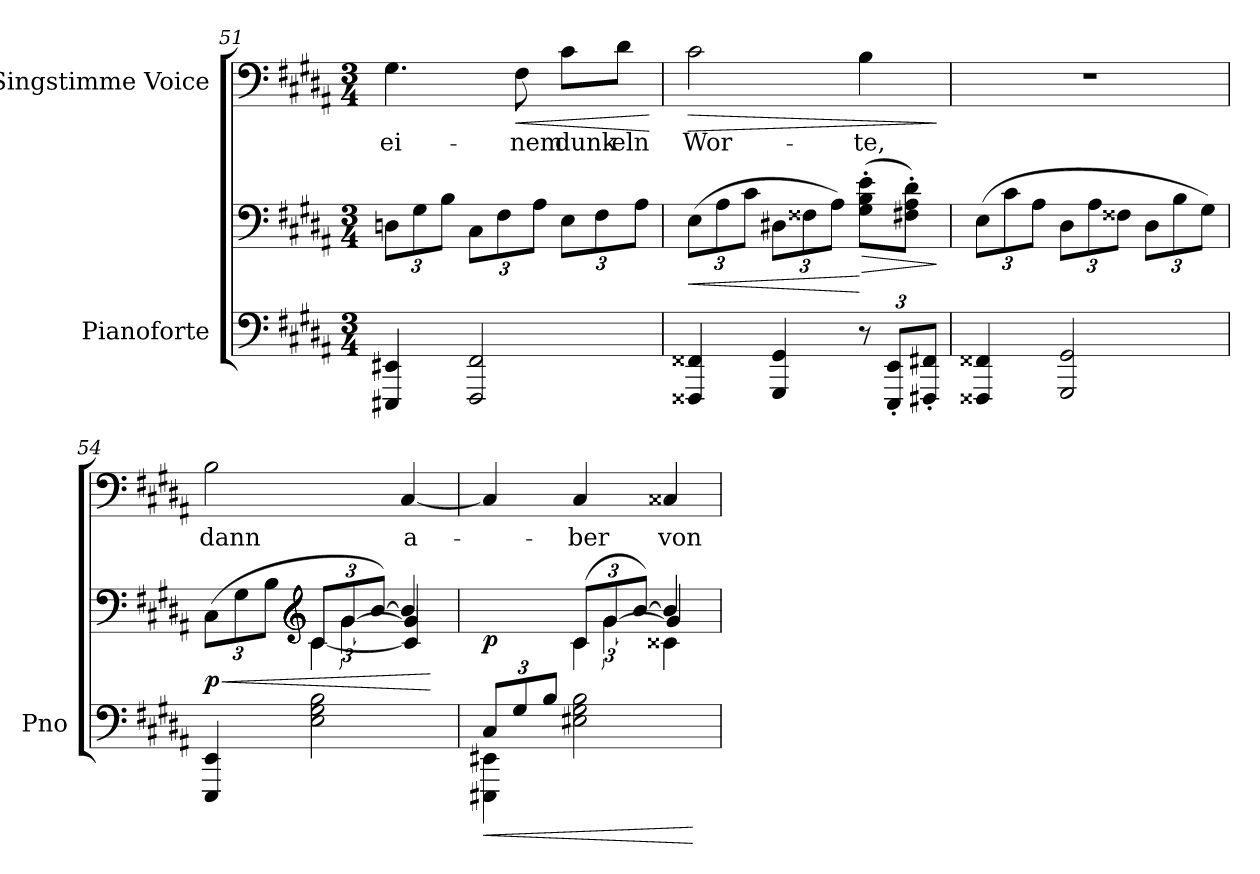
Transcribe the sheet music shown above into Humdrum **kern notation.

**kern	**kern	**dynam	**kern	**text	**dynam
*part2	*part2	*part2	*part1	*part1	*part1
*staff3	*staff2	*staff2/3	*staff1	*staff1	*staff1
*I"Pianoforte	*	*	*I"Singstimme Voice	*	*
*I'Pno	*	*	*	*	*
*clefF4	*clefF4	*	*clefF4	*	*
*k[f#c#g#d#a#]	*k[f#c#g#d#a#]	*	*k[f#c#g#d#a#]	*	*
*M3/4	*M3/4	*	*M3/4	*	*
*	*Xbrackettup	*	*	*	*
=51	=51	=51	=51	=51	=51
!	!	!	!	!LO:LY:b	!
4EEE#X/ 4EE#X/	12Dn\L	.	4.G#\	ei-	.
.	12G#\	.	.	.	.
.	12B\J	.	.	.	.
2FFF#/ 2FF#/	12C#\L	.	.	.	.
.	12F#\	.	.	.	.
!	!	!	!	!LO:LY:b	!LO:HP:b
.	.	.	8F#\	-nem	<
.	12A#\J	.	.	.	.
!	!	!	!	!LO:LY:b	!
.	12E\L	.	8c#\L	dunk-	.
.	12F#\	.	.	.	.
!	!	!	!	!LO:LY:b	!
.	.	.	8d#\J	-eln	.
.	12A#\J	.	.	.	.
.	.	.	.	.	[
=52	=52	=52	=52	=52	=52
!	!	!LO:HP:b	!	!LO:LY:b	!LO:HP:b
4FFF##X/ 4FF##X/	(>12E\L	<	2c#\	Wor-	>
.	12A#\	.	.	.	.
.	12c#\J	.	.	.	.
4GGG#/ 4GG#/	12D#X\L	.	.	.	.
.	12F##X\	.	.	.	.
.	12A#\J)	.	.	.	.
*Xbrackettup	*	*	*	*	*
!	!	!LO:HP:n=1:b	!	!LO:LY:b	!
12r	(>8G#\' 8B\' 8e\'L	[ >	4B\	-te,	.
12EEE/' 12EE/'L	.	.	.	.	.
.	8F#X\' 8A#\' 8d#\'J)	.	.	.	.
12FFF#X/' 12FF#X/'J	.	.	.	.	.
.	.	]	.	.	]
=53	=53	=53	=53	=53	=53
4FFF##X/ 4FF##X/	(>12E\L	.	2.r	.	.
.	12c#\	.	.	.	.
.	12A#\J	.	.	.	.
2GGG#/ 2GG#/	12D#\L	.	.	.	.
.	12A#\	.	.	.	.
.	12F##X\J	.	.	.	.
.	12D#\L	.	.	.	.
.	12B\	.	.	.	.
.	12G#\J)	.	.	.	.
!!LO:LB:g=z
=54	=54	=54	=54	=54	=54
!	!	!LO:HP:b	!	!LO:LY:b	!
*	*^	*	*	*	*
*	*	*^	*	*	*	*
!	!	!	!	!LO:DY:n=1:b	!	!	!
4EEE/ 4EE/	(>12C#\L	4ryy	4ryy	< p	2B\	dann	.
.	12G#\	.	.	.	.	.	.
.	12B\J	.	.	.	.	.	.
*	*clefG2	*	*	*	*	*	*
*	*	*	*brackettup	*	*	*	*
2E\ 2G#\ 2B\	12c#/L	[4c#\	12ryy	.	.	.	.
.	12g#/	.	[6g#\	.	.	.	.
.	[12b/J)	.	.	.	.	.	.
!	!	!	!	!	!	!LO:LY:b	!
.	4b/]	4c#/]	4g#/]	.	[4C#/	a-	.
*	*v	*v	*v	*	*	*	*
.	.	[	.	.	.
=55	=55	=55	=55	=55	=55
!	!	!LO:HP:b=2	!	!	!
*^	*^	*	*	*	*
*	*	*	*^	*	*	*	*
!	!	!	!	!	!LO:DY:n=1:b	!	!	!
(>12C#/L	4EEE#X\ 4EE#X\	4ryy	4ryy	4ryy	< p	4C#/]	.	.
12G#/	.	.	.	.	.	.	.	.
12B/J	.	.	.	.	.	.	.	.
*	*	*Xbrackettup	*	*brackettup	*	*	*	*
!	!	!	!	!	!	!	!LO:LY:b	!
2ryy	2E#X\ 2G#\ 2B\	(<12c#/L	4c#\	12ryy	.	4C#/	-ber	.
.	.	12g#/	.	[6g#\	.	.	.	.
.	.	[12b/J)	.	.	.	.	.	.
!	!	!	!	!	!	!	!LO:LY:b	!
.	.	4b/]	4c##X\)	4g#/]	.	4C##X/	von	.
*v	*v	*	*	*	*	*	*	*
*	*v	*v	*v	*	*	*	*
.	.	[	.	.	.
=	=	=	=	=	=
*-	*-	*-	*-	*-	*-
